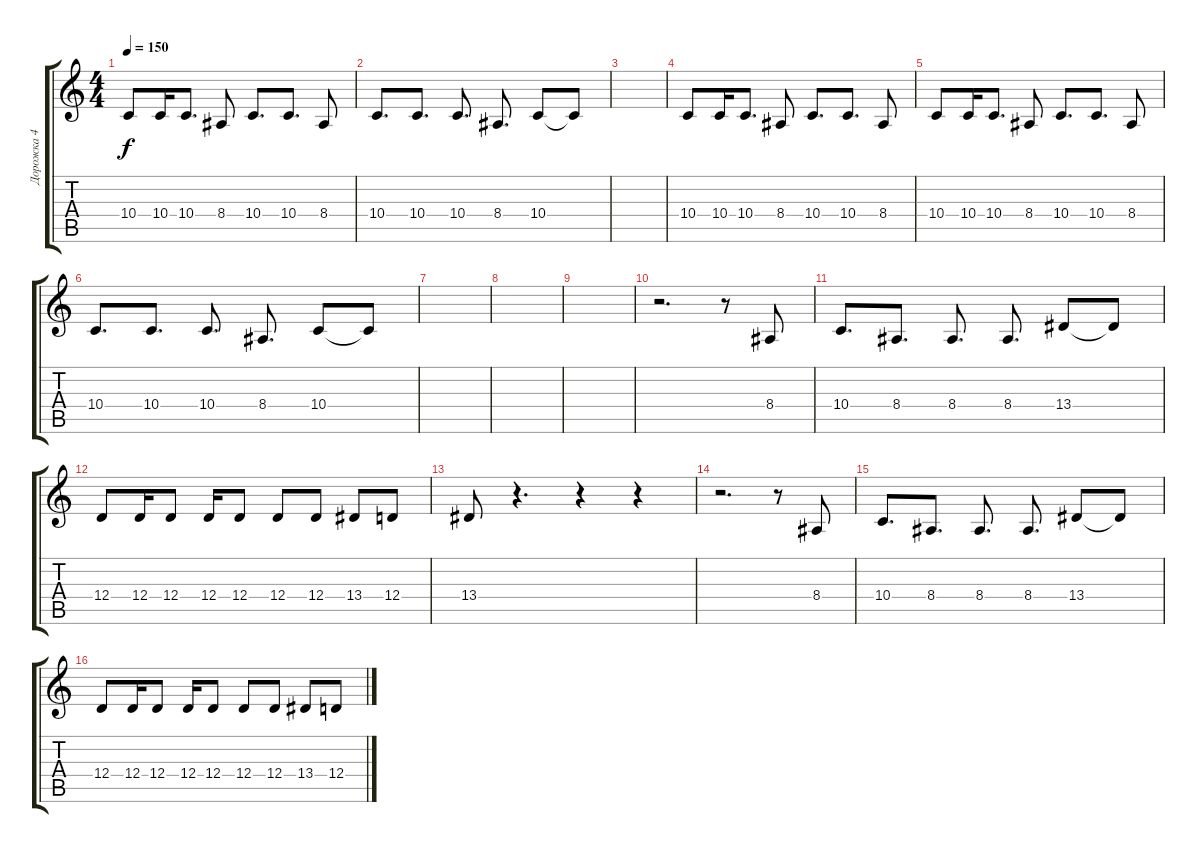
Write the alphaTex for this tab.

\track ("Дорожка 4" "Дорожка 4") {instrument tuba}
\staff {score tabs}
\tuning (E4 B3 G3 D3 A2 E2) {hide}
\ts (4 4)
\tempo 150
\clef g2
\ks c
10.4.8{dy f} 10.4.16 10.4.8{d} 8.4.8 10.4.8{d} 10.4.8{d} 8.4.8 |
10.4.8{d} 10.4.8{d} 10.4.8{d} 8.4.8{d} 10.4.8 10.4{t}.8 |
|
10.4.8 10.4.16 10.4.8{d} 8.4.8 10.4.8{d} 10.4.8{d} 8.4.8 |
10.4.8 10.4.16 10.4.8{d} 8.4.8 10.4.8{d} 10.4.8{d} 8.4.8 |
10.4.8{d} 10.4.8{d} 10.4.8{d} 8.4.8{d} 10.4.8 10.4{t}.8 |
|
|
|
r.2{d} r.8 8.4.8 |
10.4.8{d} 8.4.8{d} 8.4.8{d} 8.4.8{d} 13.4.8 13.4{t}.8 |
12.4.8 12.4.16 12.4.8 12.4.16 12.4.8 12.4.8 12.4.8 13.4.8 12.4.8 |
13.4.8 r.4{d} r.4 r.4 |
r.2{d} r.8 8.4.8 |
10.4.8{d} 8.4.8{d} 8.4.8{d} 8.4.8{d} 13.4.8 13.4{t}.8 |
12.4.8 12.4.16 12.4.8 12.4.16 12.4.8 12.4.8 12.4.8 13.4.8 12.4.8
